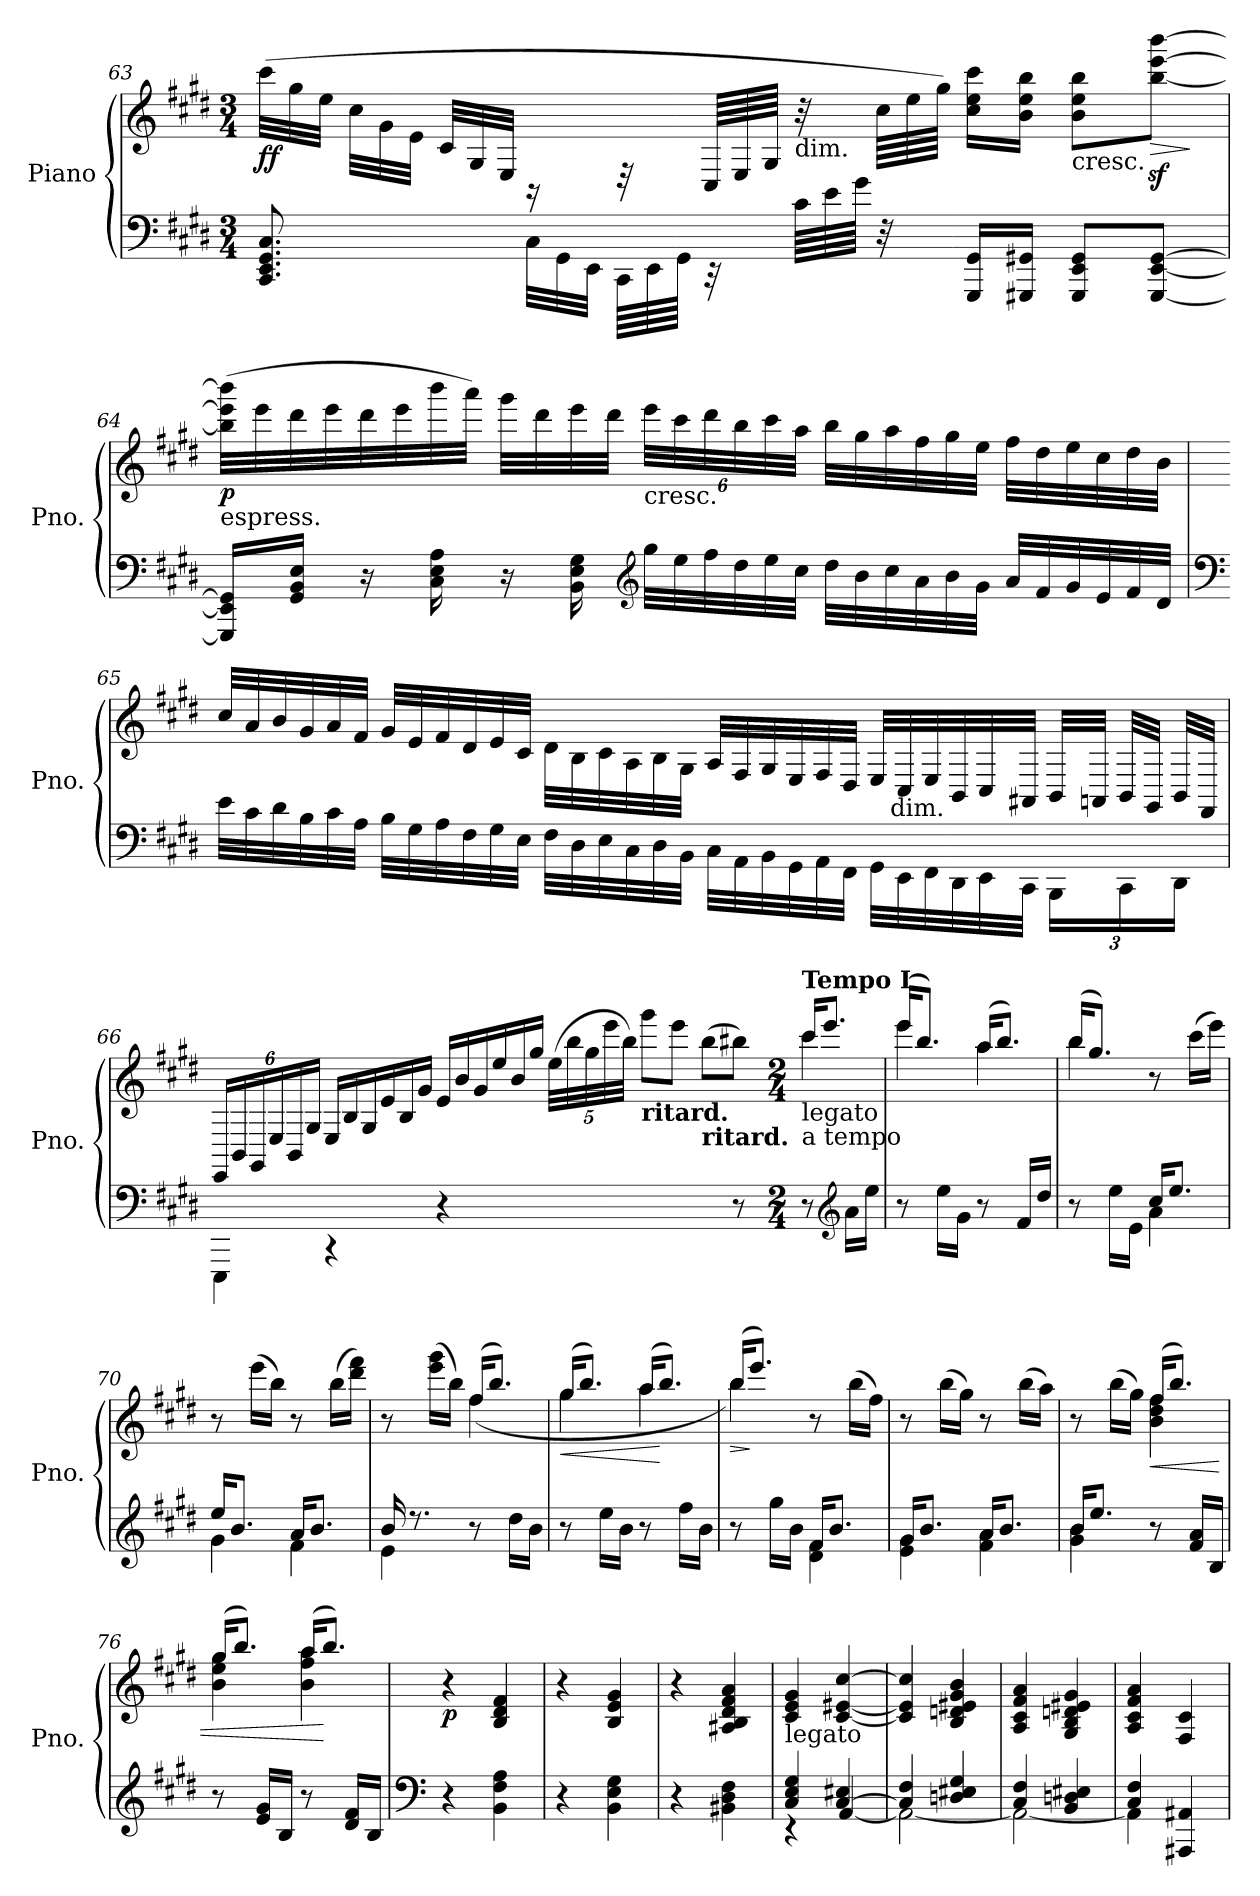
**kern	**kern	**dynam
*part1	*part1	*part1
*staff2	*staff1	*staff1/2
*I"Piano	*	*
*I'Pno.	*	*
!!LO:LB:g=z
*clefF4	*clefG2	*
*k[f#c#g#d#]	*k[f#c#g#d#]	*
*E:	*E:	*
*M3/4	*M3/4	*
*	*Xtuplet	*
=63	=63	=63
!	!	!LO:DY:b
8.CC#/ 8.EE/ 8.GG#/ 8.C#/	(>48ccc#\LLL	ff
.	48gg#\	.
.	48ee\JJJ	.
.	48cc#\LLL	.
.	48g#\	.
.	48e\JJJ	.
.	48c#/LLL	.
.	48G#/	.
.	48E/JJJ	.
*Xtuplet	*	*
48C#\LLL	16rBB	.
48GG#\	.	.
48EE\JJJ	.	.
96CC#\LLLL	32rD	.
96EE\	.	.
96GG#\JJJJ	.	.
32rCC	96C#/LLLL	.
.	96E/	.
.	96G#/JJJJ	.
!	!LO:TX:b:t=dim.	!
96c#\LLLL	32r	.
96e\	.	.
96g#\JJJJ	.	.
32r	96cc#\LLLL	.
.	96ee\	.
.	96gg#\JJJJ)	.
16GGG#/ 16GG#/LL	16cc#\ 16ee\ 16ccc#\LL	.
16GGG#X/ 16GG#X/JJ	16b\ 16ee\ 16bb\JJ	.
!	!LO:TX:b:t=cresc.	!
8GGG#/ 8EE/ 8GG#/L	8b\ 8ee\ 8bb\L	.
!	!	!LO:HP:b
[8GGG#/ [8EE/ [8GG#/J	[8bb\z< [8eee\z< [8bbb\z<J	>
.	.	]
!!LO:PB:g=z
=64	=64	=64
!	!LO:TX:b:t=espress.	!
!	!	!LO:DY:b
16GGG#/] 16EE/] 16GG#/]LL	(>32bb\] 32eee\] 32bbb\]LLL	p
.	32eee\	.
16GG#/ 16BB/ 16E/JJ	32ddd#\	.
.	32eee\	.
16r	32ddd#\	.
.	32eee\	.
16C#\ 16E\ 16A\	32bbb\	.
.	32aaa\JJJ)	.
16r	32ggg#\LLL	.
.	32ddd#\	.
16BB\ 16E\ 16G#\	32eee\	.
.	32ddd#\JJJ	.
*clefG2	*	*
*	*tuplet	*
*	*Xbrackettup	*
!	!LO:TX:b:t=cresc.	!
48gg#\LLL	48eee\LLL	.
48ee\	48ccc#\	.
48ff#\	48ddd#\	.
48dd#\	48bb\	.
48ee\	48ccc#\	.
48cc#\JJJ	48aa\JJJ	.
*	*Xtuplet	*
48dd#\LLL	48bb\LLL	.
48b\	48gg#\	.
48cc#\	48aa\	.
48a\	48ff#\	.
48b\	48gg#\	.
48g#\JJJ	48ee\JJJ	.
48a/LLL	48ff#\LLL	.
48f#/	48dd#\	.
48g#/	48ee\	.
48e/	48cc#\	.
48f#/	48dd#\	.
48d#/JJJ	48b\JJJ	.
!!LO:LB:g=z
=65	=65	=65
*clefF4	*	*
48e\LLL	48cc#/LLL	.
48c#\	48a/	.
48d#\	48b/	.
48B\	48g#/	.
48c#\	48a/	.
48A\JJJ	48f#/JJJ	.
48B\LLL	48g#/LLL	.
48G#\	48e/	.
48A\	48f#/	.
48F#\	48d#/	.
48G#\	48e/	.
48E\JJJ	48c#/JJJ	.
48F#\LLL	48d#\LLL	.
48D#\	48B\	.
48E\	48c#\	.
48C#\	48A\	.
48D#\	48B\	.
48BB\JJJ	48G#\JJJ	.
48C#\LLL	48A/LLL	.
48AA\	48F#/	.
48BB\	48G#/	.
48GG#\	48E/	.
48AA\	48F#/	.
48FF#\JJJ	48D#/JJJ	.
48GG#\LLL	48E/LLL	.
!	!LO:TX:b:t=dim.	!
48EE\	48C#/	.
48FF#\	48E/	.
48DD#\	48BB/	.
48EE\	48C#/	.
48CC#\JJJ	48AA#X/JJJ	.
*tuplet	*	*
*Xbrackettup	*	*
24BBB\LL	48BB/LLL	.
.	48AAn/JJJ	.
24CC#\	48BB/LLL	.
.	48GG#/JJJ	.
24DD#\JJ	48BB/LLL	.
.	48FF#/JJJ	.
!!LO:LB:g=z
=66	=66	=66
*	*tuplet	*
4EEE\	24EE/LL	.
.	24BB/	.
.	24GG#/	.
.	24E/	.
.	24BB/	.
.	24G#/JJ	.
*	*Xtuplet	*
4rCC	24E/LL	.
.	24B/	.
.	24G#/	.
.	24e/	.
.	24B/	.
.	24g#/JJ	.
4r	24e/LL	.
.	24b/	.
.	24g#/	.
.	24ee/	.
.	24b/	.
.	24gg#/JJ	.
*	*tuplet	*
2ryy	(>40ee\LLL	.
.	40bb\	.
.	40gg#\	.
.	40eee\	.
.	40bb\JJJ)	.
!	!LO:TX:b:B:t=ritard.	!
.	8ggg#\L	.
.	8eee\J	.
!	!LO:TX:b:B:t=ritard.	!
.	(>8bb\L	.
8r	8bb#X\J)	.
=67-	=67-	=67-
*M2/4	*M2/4	*
*	*^	*
!	!LO:TX:a:B:t=Tempo I	!	!
!	!LO:TX:b:t=legato	!	!
!	!LO:TX:b:t=a tempo	!	!
8r	16ccc#/KL	4ccc#\	.
.	8.eee/J	.	.
*clefG2	*	*	*
16a\LL	.	.	.
16ee\JJ	.	.	.
!!LO:LB:g=z	!!
=68	=68	=68	=68
8r	(>16eee/KL	4eee\	.
.	8.bb/J)	.	.
16ee\LL	.	.	.
16g#\JJ	.	.	.
8r	(>16aa/KL	4aa\	.
.	8.bb/J)	.	.
16f#/LL	.	.	.
16dd#/JJ	.	.	.
=69	=69	=69	=69
*^	*	*	*
8r	4ryy	(>16bb/KL	4bb\	.
.	.	8.gg#/J)	.	.
16ee\LL	.	.	.	.
16e\JJ	.	.	.	.
16cc#/KL	4a\	8r	4ryy	.
8.ee/J	.	.	.	.
.	.	(<16ccc#\LL	.	.
.	.	16eee\JJ)	.	.
*	*	*v	*v	*
=70	=70	=70	=70
16ee/KL	4g#\	8r	.
8.b/J	.	.	.
.	.	(>16eee\LL	.
.	.	16bb\JJ)	.
16a/KL	4f#\	8r	.
8.b/J	.	.	.
.	.	(>16bb\LL	.
.	.	16ddd#\ 16fff#\JJ)	.
=71	=71	=71	=71
*	*	*^	*
16b/	4e\	8r	4ryy	.
8.r	.	.	.	.
.	.	(<16eee\ 16ggg#\LL	.	.
.	.	16bb\JJ)	.	.
8r	4ryy	(>16ff#/KL	(<4ff#\	.
.	.	8.bb/J)	.	.
16dd#\LL	.	.	.	.
16b\JJ	.	.	.	.
*v	*v	*	*	*
=72	=72	=72	=72
!	!	!	!LO:HP:b
8r	(>16gg#/KL	4gg#\	<
.	8.bb/J)	.	.
16ee\LL	.	.	.
16b\JJ	.	.	.
8r	(>16aa/KL	4aa\	.
.	8.bb/J)	.	[
16ff#\LL	.	.	.
16b\JJ	.	.	.
!!LO:LB:g=z	!!
=73	=73	=73	=73
*^	*	*	*
!	!	!	!	!LO:HP:b
8r	4ryy	(>16bb/KL	4bb\)	>
.	.	8.eee/J)	.	]
16gg#\LL	.	.	.	.
16b\JJ	.	.	.	.
16f#/KL	4d#\ 4f#\	8r	4ryy	.
8.b/J	.	.	.	.
.	.	(<16bb\LL	.	.
.	.	16ff#\JJ)	.	.
*	*	*v	*v	*
=74	=74	=74	=74
16g#/KL	4e\ 4g#\	8r	.
8.b/J	.	.	.
.	.	(>16bb\LL	.
.	.	16gg#\JJ)	.
16a/KL	4f#\ 4a\	8r	.
8.b/J	.	.	.
.	.	(>16bb\LL	.
.	.	16aa\JJ)	.
=75	=75	=75	=75
*	*	*^	*
16b/KL	4g#\ 4b\	8r	4ryy	.
8.ee/J	.	.	.	.
.	.	(<16bb\LL	.	.
.	.	16gg#\JJ)	.	.
!	!	!	!	!LO:HP:b
8r	4ryy	(>16ff#/KL	4b\ 4dd#\ 4ff#\	<
.	.	8.bb/J)	.	.
16f#/ 16a/LL	.	.	.	.
16B/JJ	.	.	.	.
*v	*v	*	*	*
=76	=76	=76	=76
8r	(>16gg#/KL	4b\ 4ee\ 4gg#\	.
.	8.bb/J)	.	.
16e/ 16g#/LL	.	.	.
16B/JJ	.	.	.
8r	(>16aa/KL	4b\ 4ff#\ 4aa\	.
.	8.bb/J)	.	[
16d#/ 16f#/LL	.	.	.
16B/JJ	.	.	.
*	*v	*v	*
=77	=77	=77
*clefF4	*	*
!	!	!LO:DY:b
4r	4r	p
4BB\ 4F#\ 4A\	4B/ 4d#/ 4f#/	.
=78	=78	=78
4r	4r	.
4BB\ 4E\ 4G#\	4B/ 4e/ 4g#/	.
=79	=79	=79
4r	4r	.
4BB#X\ 4D#\ 4F#\	4A#X/ 4B/ 4d#/ 4f#/ 4a/	.
!!LO:PB:g=z
=80	=80	=80
*^	*	*
!	!	!LO:TX:b:t=legato	!
4C#/ 4E/ 4G#/	4r	4c#/ 4e/ 4g#/	.
[4C#/ 4E#X/	[4AA/	[4c#/ [4e#X/ [4cc#/	.
=81	=81	=81	=81
4C#/] 4F#/	2AA\_	4c#/] 4e#/] 4cc#/]	.
4Dn/ 4E#X/ 4G#/	.	4B/ 4dn/ 4e#X/ 4g#/ 4b/	.
=82	=82	=82	=82
4C#/ 4F#/	2AA\_	4A/ 4c#/ 4f#/ 4a/	.
4BB/ 4Dn/ 4E#X/	.	4G#/ 4B/ 4dn/ 4e#X/ 4g#/	.
=83	=83	=83	=83
4C#/ 4F#/	4AA\]	4A/ 4c#/ 4f#/ 4a/	.
4AAA#X/ 4AA#X/	4ryy	4F#/ 4c#/	.
*v	*v	*	*
=	=	=
*-	*-	*-
